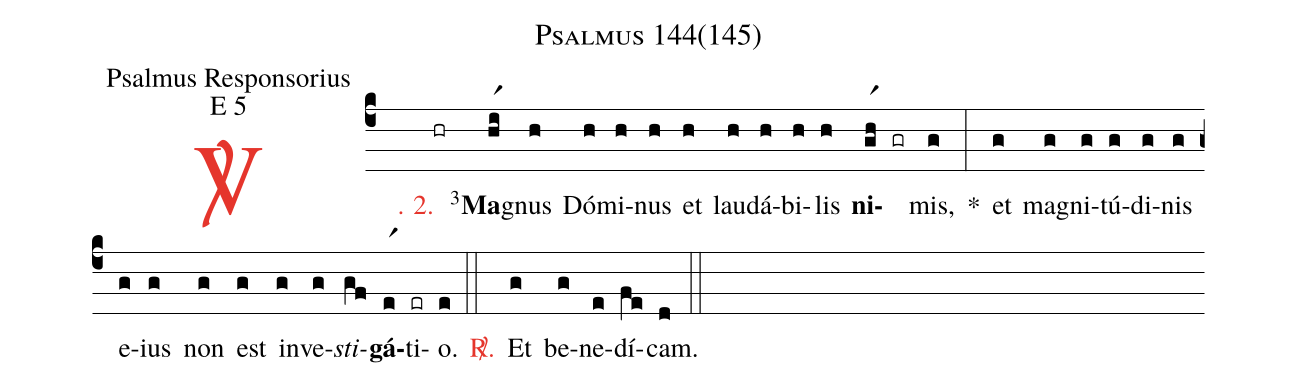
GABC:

name: Psalmus 144(145);
office-part: Psalmus Responsorius;
mode: E 5;
%%
(c4)

<c><sp>V/</sp>. 2.</c>() (hr)<v>\VSup{3}</v><b>Ma</b>(hr1i)gnus(h) Dó(h)mi(h)nus(h) et(h) lau(h)dá(h)bi(h)lis(h) <b>ni</b>(gr1h)(gr)mis,(g) *(:) et(g) ma(g)gni(g)tú(g)di(g)nis(g) e(g)ius(g) non(g) est(g) in(g)ve(g)<i>sti</i>(gf)<b>gá</b>(er1)ti(er)o.(e)

(::)

<nlba><c><sp>R/</sp>.</c>() Et</nlba>(g) be(g)ne(e)dí(fe)cam.(d)

(::)
